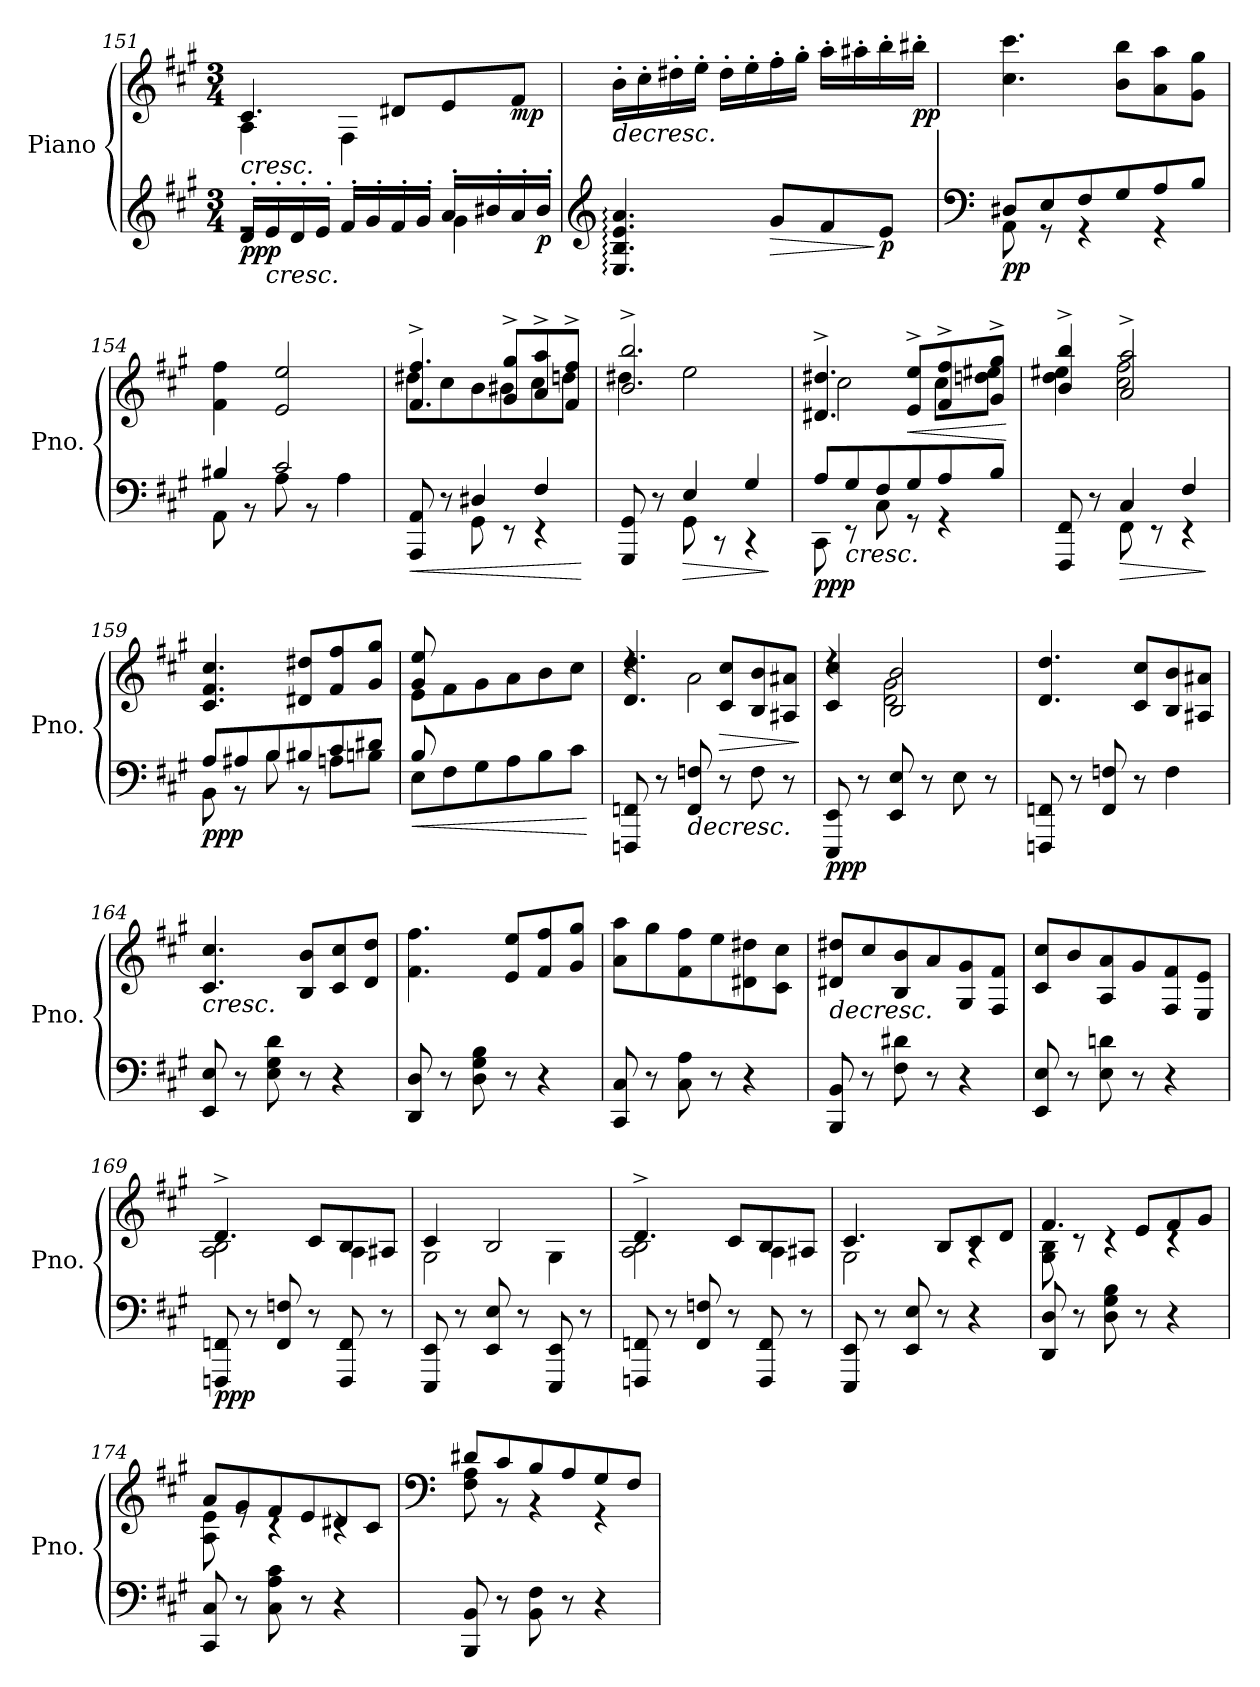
**kern	**kern	**dynam
*part1	*part1	*part1
*staff2	*staff1	*staff1/2
*I"Piano	*	*
*I'Pno.	*	*
!!LO:PB:g=z
*clefG2	*clefG2	*
*k[f#c#g#]	*k[f#c#g#]	*
*M3/4	*M3/4	*
=151	=151	=151
*^	*	*
!	!	!	!LO:HP:b
*	*	*^	*
!	!	!	!	!LO:DY:n=1:b=2
!	!	!	!	!LO:DY:n=2:b
16d'/LL	2re	4.c#/	4A\	< pp p
!	!	!	!	!LO:HP:b=2
16e'/	.	.	.	<
16d'/	.	.	.	.
16e'/JJ	.	.	.	.
16f#'/LL	.	.	4F#\	.
16g#'/	.	.	.	.
16f#'/	.	8d#X/L	.	.
16g#'/JJ	.	.	.	.
16a'/LL	4g#\	8e/	4reyy	.
16b#X'/	.	.	.	.
!	!	!	!	!LO:DY:n=3:b
16a'/	.	8f#/J	.	mp
!	!	!	!	!LO:DY:n=4:b=2
16b#'/JJ	.	.	.	[ p
*v	*v	*	*	*
*	*v	*v	*
=152	=152	=152
*clefG2	*	*
*	*MM134	*
!	!	!LO:HP:b
!	!	!LO:DY:n=1:b=2
!	!	!LO:DY:n=2:b
4.E/: 4.B/: 4.e/: 4.a/:	16b'\LL	> mp p
.	16cc#'\	.
.	16dd#X'\	.
.	16ee'\JJ	.
.	16dd#'\LL	.
.	16ee'\	.
!	!	!LO:HP:b=2
8g#/L	16ff#'\	>
.	16gg#'\JJ	.
8f#/	16aa'\LL	.
.	16aa#X'\	.
!	!	!LO:DY:n=3:b=2
8e/J	16bb'\	] p
!	!	!LO:DY:n=4:b
.	16bb#X'\JJ	[ pp
=153	=153	=153
*clefF4	*	*
*	*MM138	*
*^	*	*
!	!	!	!LO:DY:b=2
8D#X/L	8AA\	4.cc#\ 4.ccc#\	pp
8E/	8r	.	.
8F#/	4r	.	.
8G#/	.	8b\ 8bb\L	.
8A/	4r	8a\ 8aa\	.
8B/J	.	8g#\ 8gg#\J	.
=154	=154	=154	=154
4B#X/	8AA\	4f#\ 4ff#\	.
.	8r	.	.
2c#/	8A\	2e/ 2ee/	.
.	8r	.	.
.	4A\	.	.
!!LO:LB:g=z
=155	=155	=155	=155
!	!	!	!LO:HP:b=2
!	!	!	!LO:HP:n=1:b
*	*	*^	*
8AAA/ 8AA/	8rAAAyy	4.f#/^ 4.ff#/^	8dd#X\L	< <
8r	8ryy	.	8cc#\	.
4D#X/	8GG#\	.	8b\	.
.	8r	8g#/^ 8gg#/^L	8b#X\	.
4F#/	4r	8a/^ 8aa/^	8cc#\	.
.	.	8f#/^ 8ff#/^J	8ddn\J	.
*v	*v	*	*	*
*	*v	*v	*
.	.	[ ]
=156	=156	=156
*^	*^	*
!	!	!	!	!LO:DY:b=2
!	!	!	!	!LO:DY:n=1:b
8GGG#/ 8GG#/	8rBBBByy	2.b/^ 2.bb/^	4dd#X\	p mp
8r	8ryy	.	.	.
!	!	!	!	!LO:HP:b=2
!	!	!	!	!LO:HP:n=1:b
4E/	8GG#\	.	2ee\	> >
.	8r	.	.	.
4G#/	4r	.	.	.
*v	*v	*	*	*
*	*v	*v	*
.	.	] [
=157	=157	=157
*^	*^	*
!	!	!	!	!LO:DY:b=2
!	!	!	!	!LO:DY:n=1:b
8A/L	8CC#\	4.d#X/^ 4.dd#X/^	2cc#\	pp p
!	!	!	!	!LO:HP:b=2
8G#/	8r	.	.	<
8F#/	8C#\	.	.	.
!	!	!	!	!LO:HP:b
8G#/	8r	8e/^ 8ee/^L	.	<
8A/	4r	8f#/^ 8ff#/^	8cc#\L	.
8B/J	.	8g#/^ 8gg#/^J	8ddn\ 8ee#X\J	.
*v	*v	*	*	*
*	*v	*v	*
.	.	[ ]
=158	=158	=158
*^	*^	*
!	!	!	!	!LO:DY:b=2
!	!	!	!	!LO:DY:n=1:b
8FFF#/ 8FF#/	8rBBBByy	4b/^ 4bb/^	4dd\ 4ee#X\	p mp
8r	8ryy	.	.	.
!	!	!	!	!LO:HP:b=2
!	!	!	!	!LO:HP:n=1:b
4C#/	8FF#\	2a/^ 2aa/^	2cc#\ 2ff#\	> >
.	8r	.	.	.
4F#/	4r	.	.	.
*v	*v	*	*	*
*	*v	*v	*
.	.	] [
=159	=159	=159
*^	*	*
!	!	!	!LO:DY:b=2
!	!	!	!LO:DY:n=1:b
8A/L	8BB\	4.c#/ 4.f#/ 4.cc#/	pp p
8A#X/	8r	.	.
8B/	8B\	.	.
8B#X/	8r	8d#X/ 8dd#X/L	.
8c#/	8An\L	8f#/ 8ff#/	.
8d#X/J	8Bn\J	8g#/ 8gg#/J	.
!!LO:LB:g=z
=160	=160	=160	=160
!	!	!	!LO:HP:b=2
!	!	!	!LO:HP:n=1:b
*	*	*^	*
8B/	8E\L	8g#/ 8ee/	8e\L	< <
8rFyy	8F#\	8ryy	8f#\	.
2rFyy	8G#\	2ryy	8g#\	.
.	8A\	.	8a\	.
.	8B\	.	8b\	.
.	8c#\J	.	8cc#\J	.
*v	*v	*	*	*
*	*v	*v	*
.	.	[ ]
=161	=161	=161
*	*^	*
!	!	!	!LO:DY:b=2
!	!	!	!LO:DY:n=1:b
8FFFn/ 8FFn/	4.d/ 4.dd/	4rdd	p mp
8r	.	.	.
!	!	!	!LO:HP:b=2
8FF/ 8Fn/	.	2a\	>
!	!	!	!LO:HP:b
8r	8c#/ 8cc#/L	.	>
8F\	8B/ 8b/	.	.
8r	8A#X/ 8a#X/J	.	.
*	*v	*v	*
.	.	] [
=162	=162	=162
*	*^	*
!	!	!	!LO:DY:b=2
!	!	!	!LO:DY:n=1:b
8EEE/ 8EE/	4c#/ 4cc#/	4rdd	pp p
8r	.	.	.
8EE/ 8E/	2B/ 2b/	2d\ 2g#\	.
8r	.	.	.
8E\	.	.	.
8r	.	.	.
*	*v	*v	*
=163	=163	=163
8FFFn/ 8FFn/	4.d/ 4.dd/	.
8r	.	.
8FF/ 8Fn/	.	.
8r	8c#/ 8cc#/L	.
4F\	8B/ 8b/	.
.	8A#X/ 8a#X/J	.
=164	=164	=164
!	!	!LO:HP:b
8EE/ 8E/	4.c#/ 4.cc#/	<
8r	.	.
8E\ 8G#\ 8d\	.	.
8r	8B/ 8b/L	.
4r	8c#/ 8cc#/	.
.	8d/ 8dd/J	.
!!LO:LB:g=z
=165	=165	=165
8DD/ 8D/	4.f#\ 4.ff#\	.
8r	.	.
8D\ 8G#\ 8B\	.	.
8r	8e/ 8ee/L	.
4r	8f#/ 8ff#/	.
.	8g#/ 8gg#/J	.
.	.	]
=166	=166	=166
!	!	!LO:DY:b=2
!	!	!LO:DY:n=1:b
8CC#/ 8C#/	8a\ 8aa\L	mp mf
8r	8gg#\	.
8C#\ 8A\	8f#\ 8ff#\	.
8r	8ee\	.
4r	8d#X\ 8dd#X\	.
.	8c#\ 8cc#\J	.
=167	=167	=167
!	!	!LO:HP:b
8BBB/ 8BB/	8d#X/ 8dd#X/L	>
8r	8cc#/	.
8F#\ 8d#X\	8B/ 8b/	.
8r	8a/	.
4r	8G#/ 8g#/	.
.	8F#/ 8f#/J	.
=168	=168	=168
8EE/ 8E/	8c#/ 8cc#/L	.
8r	8b/	.
8E\ 8dn\	8A/ 8a/	.
8r	8g#/	.
4r	8F#/ 8f#/	.
.	8E/ 8e/J	.
.	.	[
=169	=169	=169
*	*^	*
!	!	!	!LO:DY:b=2
!	!	!	!LO:DY:n=1:b
8FFFn/ 8FFn/	4.d^/	2A\ 2B\	pp p
8r	.	.	.
8FF/ 8Fn/	.	.	.
8r	8c#/L	.	.
8FFF/ 8FF/	8B/	4A\	.
8r	8A#X/J	.	.
!!LO:LB:g=z	!!
=170	=170	=170	=170
8EEE/ 8EE/	4c#/	2G#\	.
8r	.	.	.
8EE/ 8E/	2B/	.	.
8r	.	.	.
8EEE/ 8EE/	.	4G#\	.
8r	.	.	.
=171	=171	=171	=171
8FFFn/ 8FFn/	4.d^/	2A\ 2B\	.
8r	.	.	.
8FF/ 8Fn/	.	.	.
8r	8c#/L	.	.
8FFF/ 8FF/	8B/	4A\	.
8r	8A#X/J	.	.
=172	=172	=172	=172
8EEE/ 8EE/	4.c#/	2G#\	.
8r	.	.	.
8EE/ 8E/	.	.	.
8r	8B/L	.	.
4r	8c#/	4rA	.
.	8d/J	.	.
=173	=173	=173	=173
8DD/ 8D/	4.f#/	8G#\ 8B\	.
8r	.	8rc	.
8D\ 8G#\ 8B\	.	4rc	.
8r	8e/L	.	.
4r	8f#/	4rc	.
.	8g#/J	.	.
*	*v	*v	*
.	.	]
=174	=174	=174
*	*^	*
!	!	!	!LO:DY:b=2
!	!	!	!LO:DY:n=1:b
8CC#/ 8C#/	8a/L	8A\ 8e\	mp mf
8r	8g#/	8re	.
8C#\ 8A\ 8c#\	8f#/	4rc	.
8r	8e/	.	.
4r	8d#X/	4rc	.
.	8c#/J	.	.
!!LO:PB:g=z	!!
=175	=175	=175	=175
*	*clefF4	*	*
8BBB/ 8BB/	8d#X/L	8F#\ 8A\	.
8r	8c#/	8r	.
8BB\ 8F#\	8B/	4r	.
8r	8A/	.	.
4r	8G#/	4r	.
.	8F#/J	.	.
*	*v	*v	*
=	=	=
*-	*-	*-
